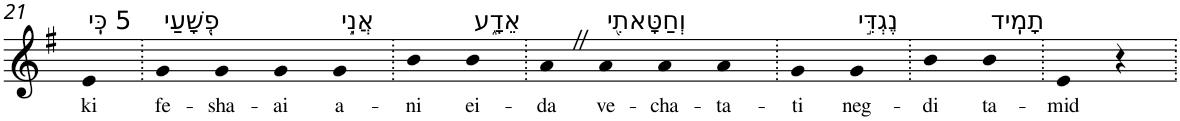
**kern	**text
*part1	*part1
*staff1	*staff1
*I"Piano	*
*I'Pno	*
!!LO:PB:g=z
*clefG2	*
*k[f#]	*
*G:	*
=21	=21
!LO:TX:a:t=5 כִּֽי	!
!	!LO:LY:b
4e	ki
=22.	=22.
!LO:TX:a:t=פְ֭שָׁעַי	!
!	!LO:LY:b
4g	fe-
!	!LO:LY:b
4g	-sha-
!	!LO:LY:b
4g	-ai
!LO:TX:a:t=אֲנִ֣י	!
!	!LO:LY:b
4g	a-
=23.	=23.
!	!LO:LY:b
4b	-ni
!LO:TX:a:t=אֵדָ֑ע	!
!	!LO:LY:b
4b	ei-
=24.	=24.
!	!LO:LY:b
4aZ	-da
!LO:TX:a:t=וְחַטָּאתִ֖י	!
!	!LO:LY:b
4a	ve-
!	!LO:LY:b
4a	-cha-
!	!LO:LY:b
4a	-ta-
=25.	=25.
!	!LO:LY:b
4g	-ti
!LO:TX:a:t=נֶגְדִּ֣י	!
!	!LO:LY:b
4g	neg-
=26.	=26.
!	!LO:LY:b
4b	-di
!LO:TX:a:t=תָמִֽיד	!
!	!LO:LY:b
4b	ta-
=27.	=27.
!	!LO:LY:b
4e	-mid
4r	.
=.	=.
*-	*-
